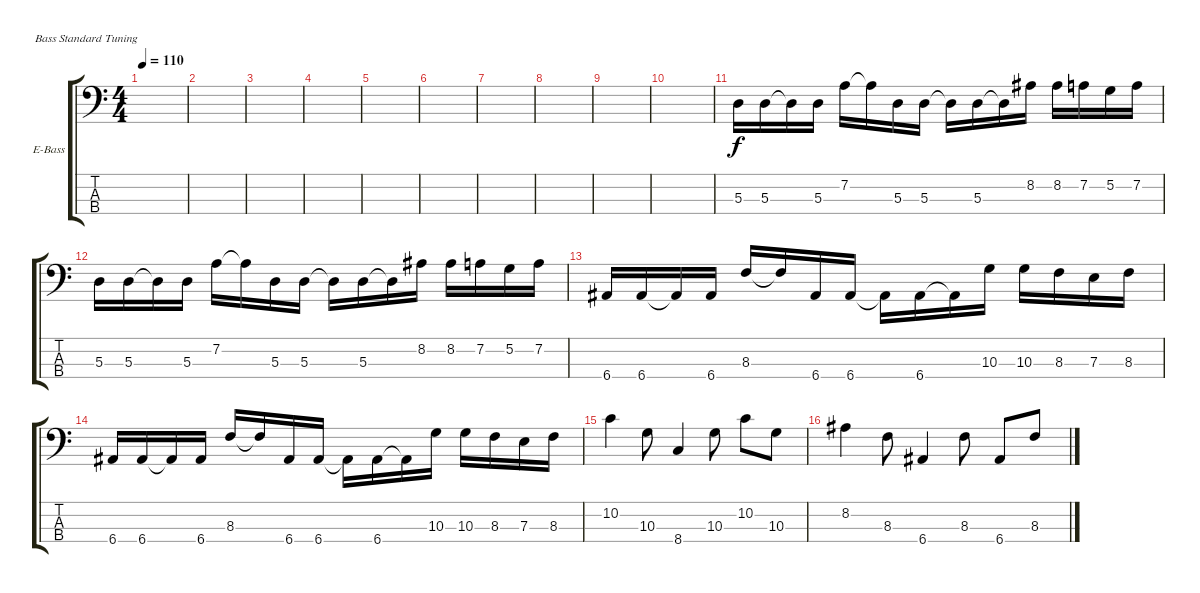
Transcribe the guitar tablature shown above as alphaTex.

\defaultSystemsLayout 4
\bracketExtendMode groupsimilarinstruments
\firstSystemTrackNameOrientation horizontal
\otherSystemsTrackNameOrientation horizontal
\track ("Electric Bass" "E-Bass") {instrument electricbassfinger}
\staff {score tabs}
\tuning (G2 D2 A1 E1)
\ts (4 4)
\tempo 110
\clef f4
\ks c
|
|
|
|
|
|
|
|
|
|
5.3.16 5.3.16 5.3{t}.16 5.3.16 7.2.16 7.2{t}.16 5.3.16 5.3.16 5.3{t}.16 5.3.16 5.3{t}.16 8.2.16 8.2.16 7.2.16 5.2.16 7.2.16 |
5.3.16 5.3.16 5.3{t}.16 5.3.16 7.2.16 7.2{t}.16 5.3.16 5.3.16 5.3{t}.16 5.3.16 5.3{t}.16 8.2.16 8.2.16 7.2.16 5.2.16 7.2.16 |
6.4.16 6.4.16 6.4{t}.16 6.4.16 8.3.16 8.3{t}.16 6.4.16 6.4.16 6.4{t}.16 6.4.16 6.4{t}.16 10.3.16 10.3.16 8.3.16 7.3.16 8.3.16 |
6.4.16 6.4.16 6.4{t}.16 6.4.16 8.3.16 8.3{t}.16 6.4.16 6.4.16 6.4{t}.16 6.4.16 6.4{t}.16 10.3.16 10.3.16 8.3.16 7.3.16 8.3.16 |
10.2.4 10.3.8 8.4.4 10.3.8 10.2.8 10.3.8 |
8.2.4 8.3.8 6.4.4 8.3.8 6.4.8 8.3.8
